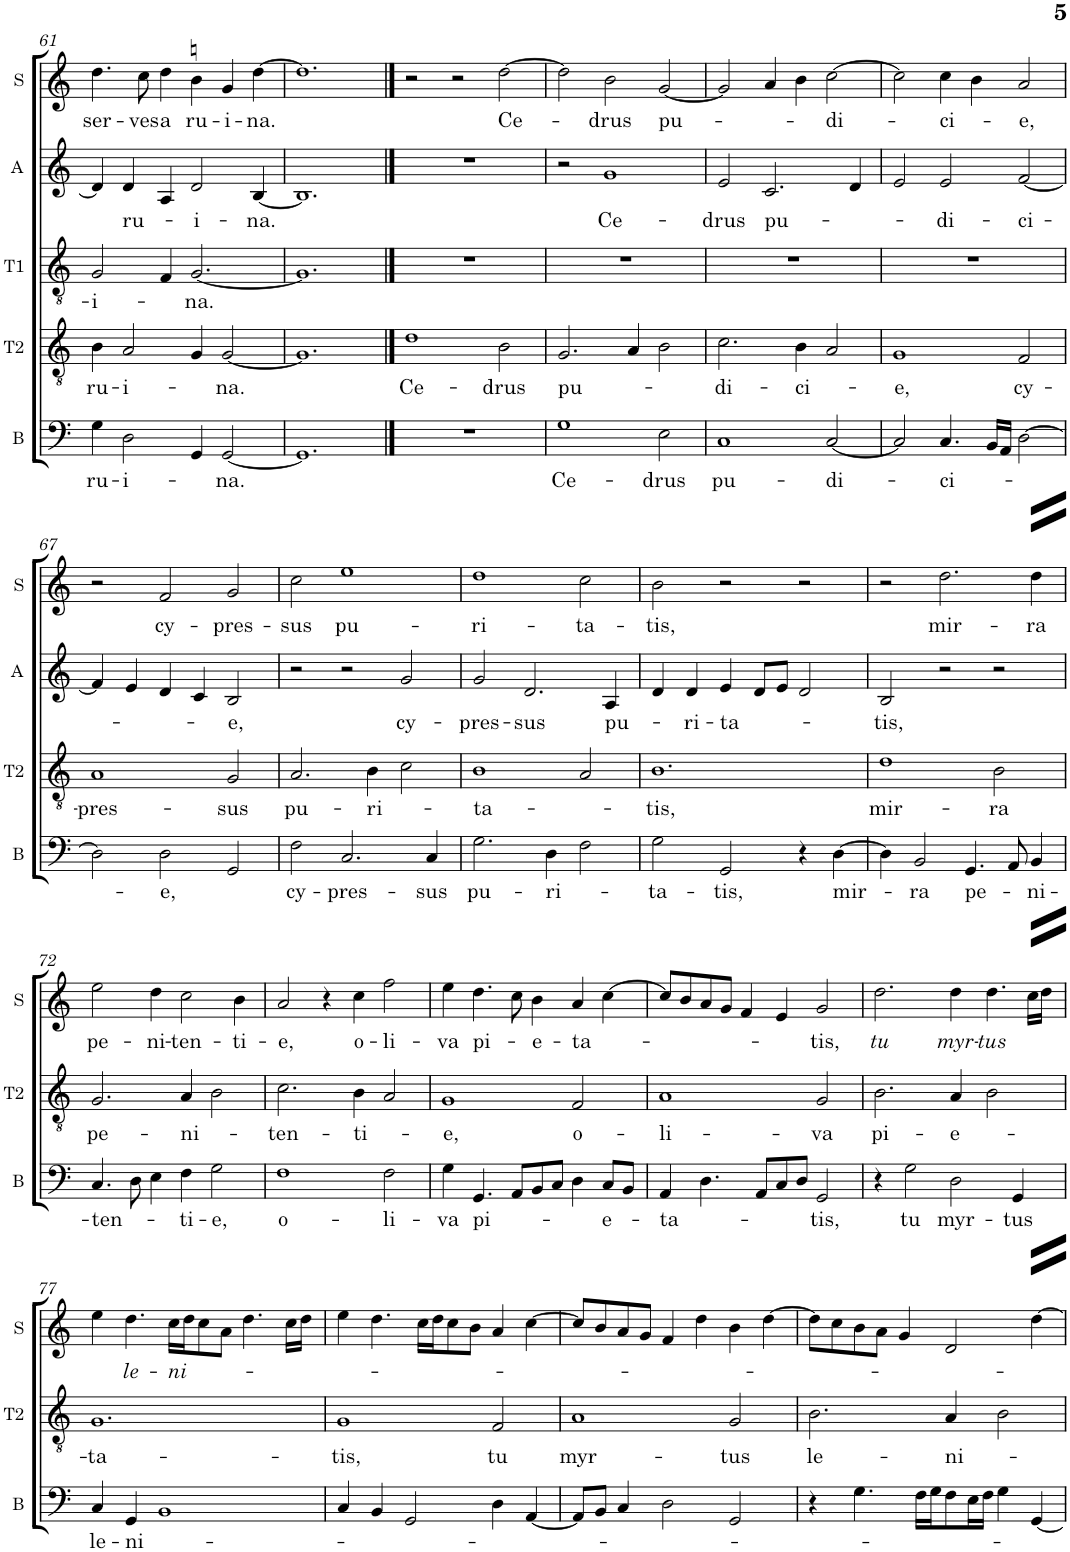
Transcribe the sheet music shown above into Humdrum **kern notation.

**kern	**text	**kern	**text	**kern	**text	**kern	**text	**kern	**text
*part5	*part5	*part4	*part4	*part3	*part3	*part2	*part2	*part1	*part1
*staff5	*staff5	*staff4	*staff4	*staff3	*staff3	*staff2	*staff2	*staff1	*staff1
*I"B	*	*I"T2	*	*I"T1	*	*I"A	*	*I"S	*
*I'B	*	*I'T2	*	*I'T1	*	*I'A	*	*I'S	*
!!LO:PB:g=z
*clefF4	*	*clefGv2	*	*clefGv2	*	*clefG2	*	*clefG2	*
*k[]	*	*k[]	*	*k[]	*	*k[]	*	*k[]	*
*M3/2	*	*M3/2	*	*M3/2	*	*M3/2	*	*M3/2	*
=61	=61	=61	=61	=61	=61	=61	=61	=61	=61
!	!LO:LY:b	!	!LO:LY:b	!	!LO:LY:b	!	!	!	!LO:LY:b
4G\	ru-	4B\	ru-	2G/	-i-	4d/]	.	4.dd\	ser-
!	!LO:LY:b	!	!LO:LY:b	!	!	!	!LO:LY:b	!	!
2D\	-i-	2A/	-i-	.	.	4d/	ru-	.	.
!	!	!	!	!	!	!	!	!	!LO:LY:b
.	.	.	.	.	.	.	.	8cc\	-ves
!	!	!	!	!	!	!	!	!	!LO:LY:b
.	.	.	.	4F/	.	4A/	.	4dd\	a
!	!	!	!	!	!LO:LY:b	!	!LO:LY:b	!	!LO:LY:b
4GG/	.	4G/	.	[2.G/	-na.	2d/	-i-	4bn\	ru-
!	!LO:LY:b	!	!LO:LY:b	!	!	!	!	!	!LO:LY:b
[2GG/	-na.	[2G/	-na.	.	.	.	.	4g/	-i-
!	!	!	!	!	!	!	!LO:LY:b	!	!LO:LY:b
.	.	.	.	.	.	[4B/	-na.	[4dd\	-na.
=62	=62	=62	=62	=62	=62	=62	=62	=62	=62
1.GG]	.	1.G]	.	1.G]	.	1.B]	.	1.dd]	.
==63	==63	==63	==63	==63	==63	==63	==63	==63	==63
!	!	!	!LO:LY:b	!	!	!	!	!	!
1.r	.	1d	Ce-	1.r	.	1.r	.	2r	.
.	.	.	.	.	.	.	.	2r	.
!	!	!	!LO:LY:b	!	!	!	!	!	!LO:LY:b
.	.	2B\	-drus	.	.	.	.	[2dd\	Ce-
=64	=64	=64	=64	=64	=64	=64	=64	=64	=64
!	!LO:LY:b	!	!LO:LY:b	!	!	!	!	!	!
1G	Ce-	2.G/	pu-	1.r	.	2r	.	2dd\]	.
!	!	!	!	!	!	!	!LO:LY:b	!	!LO:LY:b
.	.	.	.	.	.	1g	Ce-	2b\	-drus
.	.	4A/	.	.	.	.	.	.	.
!	!LO:LY:b	!	!	!	!	!	!	!	!LO:LY:b
2E\	-drus	2B\	.	.	.	.	.	[2g/	pu-
=65	=65	=65	=65	=65	=65	=65	=65	=65	=65
!	!LO:LY:b	!	!LO:LY:b	!	!	!	!LO:LY:b	!	!
1C	pu-	2.c\	-di-	1.r	.	2e/	-drus	2g/]	.
!	!	!	!	!	!	!	!LO:LY:b	!	!
.	.	.	.	.	.	2.c/	pu-	4a/	.
!	!	!	!LO:LY:b	!	!	!	!	!	!
.	.	4B\	ci-	.	.	.	.	4b\	.
!	!LO:LY:b	!	!	!	!	!	!	!	!LO:LY:b
[2C/	-di-	2A/	.	.	.	.	.	[2cc\	-di-
.	.	.	.	.	.	4d/	.	.	.
=66	=66	=66	=66	=66	=66	=66	=66	=66	=66
!	!	!	!LO:LY:b	!	!	!	!	!	!
2C/]	.	1G	-e,	1.r	.	2e/	.	2cc\]	.
!	!LO:LY:b	!	!	!	!	!	!LO:LY:b	!	!LO:LY:b
4.C/	-ci-	.	.	.	.	2e/	-di-	4cc\	-ci-
.	.	.	.	.	.	.	.	4b\	.
16BB/LL	.	.	.	.	.	.	.	.	.
16AA/JJ	.	.	.	.	.	.	.	.	.
!	!	!	!LO:LY:b	!	!	!	!LO:LY:b	!	!LO:LY:b
[2D\	.	2F/	cy-	.	.	[2f/	-ci-	2a/	-e,
!!LO:LB:g=z
=67	=67	=67	=67	=67	=67	=67	=67	=67	=67
!	!	!	!LO:LY:b	!	!	!	!	!	!
2D\]	.	1A	-pres-	1.r	.	4f/]	.	2r	.
.	.	.	.	.	.	4e/	.	.	.
!	!LO:LY:b	!	!	!	!	!	!	!	!LO:LY:b
2D\	-e,	.	.	.	.	4d/	.	2f/	cy-
.	.	.	.	.	.	4c/	.	.	.
!	!	!	!LO:LY:b	!	!	!	!LO:LY:b	!	!LO:LY:b
2GG/	.	2G/	-sus	.	.	2B/	-e,	2g/	-pres-
=68	=68	=68	=68	=68	=68	=68	=68	=68	=68
!	!LO:LY:b	!	!LO:LY:b	!	!	!	!	!	!LO:LY:b
2F\	cy-	2.A/	pu-	1.r	.	2r	.	2cc\	-sus
!	!LO:LY:b	!	!	!	!	!	!	!	!LO:LY:b
2.C/	-pres-	.	.	.	.	2r	.	1ee	pu-
!	!	!	!LO:LY:b	!	!	!	!	!	!
.	.	4B\	ri-	.	.	.	.	.	.
!	!	!	!	!	!	!	!LO:LY:b	!	!
.	.	2c\	.	.	.	2g/	cy-	.	.
!	!LO:LY:b	!	!	!	!	!	!	!	!
4C/	-sus	.	.	.	.	.	.	.	.
=69	=69	=69	=69	=69	=69	=69	=69	=69	=69
!	!LO:LY:b	!	!LO:LY:b	!	!	!	!LO:LY:b	!	!LO:LY:b
2.G\	pu-	1B	-ta-	1.r	.	2g/	-pres-	1dd	-ri-
!	!	!	!	!	!	!	!LO:LY:b	!	!
.	.	.	.	.	.	2.d/	-sus	.	.
!	!LO:LY:b	!	!	!	!	!	!	!	!
4D\	ri-	.	.	.	.	.	.	.	.
!	!	!	!	!	!	!	!	!	!LO:LY:b
2F\	.	2A/	.	.	.	.	.	2cc\	-ta-
!	!	!	!	!	!	!	!LO:LY:b	!	!
.	.	.	.	.	.	4A/	pu-	.	.
=70	=70	=70	=70	=70	=70	=70	=70	=70	=70
!	!LO:LY:b	!	!LO:LY:b	!	!	!	!	!	!LO:LY:b
2G\	-ta-	1.B	-tis,	1.r	.	4d/	.	2b\	-tis,
!	!	!	!	!	!	!	!LO:LY:b	!	!
.	.	.	.	.	.	4d/	-ri-	.	.
!	!LO:LY:b	!	!	!	!	!	!LO:LY:b	!	!
2GG/	-tis,	.	.	.	.	4e/	-ta-	2r	.
.	.	.	.	.	.	8d/L	.	.	.
.	.	.	.	.	.	8e/J	.	.	.
4r	.	.	.	.	.	2d/	.	2r	.
!	!LO:LY:b	!	!	!	!	!	!	!	!
[4D\	mir-	.	.	.	.	.	.	.	.
=71	=71	=71	=71	=71	=71	=71	=71	=71	=71
!	!	!	!LO:LY:b	!	!	!	!LO:LY:b	!	!
4D\]	.	1d	mir-	1.r	.	2B/	-tis,	2r	.
!	!LO:LY:b	!	!	!	!	!	!	!	!
2BB/	-ra	.	.	.	.	.	.	.	.
!	!	!	!	!	!	!	!	!	!LO:LY:b
.	.	.	.	.	.	2r	.	2.dd\	mir-
!	!LO:LY:b	!	!	!	!	!	!	!	!
4.GG/	pe-	.	.	.	.	.	.	.	.
!	!	!	!LO:LY:b	!	!	!	!	!	!
.	.	2B\	-ra	.	.	2r	.	.	.
8AA/	.	.	.	.	.	.	.	.	.
!	!LO:LY:b	!	!	!	!	!	!	!	!LO:LY:b
4BB/	-ni-	.	.	.	.	.	.	4dd\	-ra
!!LO:LB:g=z
=72	=72	=72	=72	=72	=72	=72	=72	=72	=72
!	!LO:LY:b	!	!LO:LY:b	!	!	!	!	!	!LO:LY:b
4.C/	-ten-	2.G/	pe-	1.r	.	1.r	.	2ee\	pe-
8D\	.	.	.	.	.	.	.	.	.
!	!	!	!	!	!	!	!	!	!LO:LY:b
4E\	.	.	.	.	.	.	.	4dd\	-ni-
!	!LO:LY:b	!	!LO:LY:b	!	!	!	!	!	!LO:LY:b
4F\	-ti-	4A/	ni-	.	.	.	.	2cc\	-ten-
!	!LO:LY:b	!	!	!	!	!	!	!	!
2G\	-e,	2B\	.	.	.	.	.	.	.
!	!	!	!	!	!	!	!	!	!LO:LY:b
.	.	.	.	.	.	.	.	4b\	-ti-
=73	=73	=73	=73	=73	=73	=73	=73	=73	=73
!	!LO:LY:b	!	!LO:LY:b	!	!	!	!	!	!LO:LY:b
1F	o-	2.c\	-ten-	1.r	.	1.r	.	2a/	-e,
.	.	.	.	.	.	.	.	4r	.
!	!	!	!LO:LY:b	!	!	!	!	!	!LO:LY:b
.	.	4B\	ti-	.	.	.	.	4cc\	o-
!	!LO:LY:b	!	!	!	!	!	!	!	!LO:LY:b
2F\	-li-	2A/	.	.	.	.	.	2ff\	-li-
=74	=74	=74	=74	=74	=74	=74	=74	=74	=74
!	!LO:LY:b	!	!LO:LY:b	!	!	!	!	!	!LO:LY:b
4G\	-va	1G	-e,	1.r	.	1.r	.	4ee\	-va
!	!LO:LY:b	!	!	!	!	!	!	!	!LO:LY:b
4.GG/	pi-	.	.	.	.	.	.	4.dd\	pi-
8AA/L	.	.	.	.	.	.	.	8cc\	.
!	!	!	!	!	!	!	!	!	!LO:LY:b
8BB/	.	.	.	.	.	.	.	4b\	-e-
8C/J	.	.	.	.	.	.	.	.	.
!	!	!	!LO:LY:b	!	!	!	!	!	!LO:LY:b
4D\	.	2F/	o-	.	.	.	.	4a/	-ta-
!	!LO:LY:b	!	!	!	!	!	!	!	!
8C/L	-e-	.	.	.	.	.	.	[4cc\	.
8BB/J	.	.	.	.	.	.	.	.	.
=75	=75	=75	=75	=75	=75	=75	=75	=75	=75
!	!LO:LY:b	!	!LO:LY:b	!	!	!	!	!	!
4AA/	-ta-	1A	-li-	1.r	.	1.r	.	8cc/L]	.
.	.	.	.	.	.	.	.	8b/	.
4.D\	.	.	.	.	.	.	.	8a/	.
.	.	.	.	.	.	.	.	8g/J	.
.	.	.	.	.	.	.	.	4f/	.
8AA/L	.	.	.	.	.	.	.	.	.
8C/	.	.	.	.	.	.	.	4e/	.
8D/J	.	.	.	.	.	.	.	.	.
!	!LO:LY:b	!	!LO:LY:b	!	!	!	!	!	!LO:LY:b
2GG/	-tis,	2G/	-va	.	.	.	.	2g/	-tis,
=76	=76	=76	=76	=76	=76	=76	=76	=76	=76
!	!	!	!LO:LY:b	!	!	!	!	!	!LO:LY:b
4r	.	2.B\	pi-	1.r	.	1.r	.	2.dd\	tu
!	!LO:LY:b	!	!	!	!	!	!	!	!
2G\	tu	.	.	.	.	.	.	.	.
!	!LO:LY:b	!	!LO:LY:b	!	!	!	!	!	!LO:LY:b
2D\	myr-	4A/	e-	.	.	.	.	4dd\	myr-
!	!	!	!	!	!	!	!	!	!LO:LY:b
.	.	2B\	.	.	.	.	.	4.dd\	-tus
!	!LO:LY:b	!	!	!	!	!	!	!	!
4GG/	-tus	.	.	.	.	.	.	.	.
.	.	.	.	.	.	.	.	16cc\LL	.
.	.	.	.	.	.	.	.	16dd\JJ	.
!!LO:LB:g=z
=77	=77	=77	=77	=77	=77	=77	=77	=77	=77
!	!LO:LY:b	!	!LO:LY:b	!	!	!	!	!	!
4C/	le-	1.G	-ta-	1.r	.	1.r	.	4ee\	.
!	!LO:LY:b	!	!	!	!	!	!	!	!LO:LY:b
4GG/	-ni-	.	.	.	.	.	.	4.dd\	le-
1BB	.	.	.	.	.	.	.	.	.
!	!	!	!	!	!	!	!	!	!LO:LY:b
.	.	.	.	.	.	.	.	16cc\LL	-ni-
.	.	.	.	.	.	.	.	16dd\J	.
.	.	.	.	.	.	.	.	8cc\	.
.	.	.	.	.	.	.	.	8a\J	.
.	.	.	.	.	.	.	.	4.dd\	.
.	.	.	.	.	.	.	.	16cc\LL	.
.	.	.	.	.	.	.	.	16dd\JJ	.
=78	=78	=78	=78	=78	=78	=78	=78	=78	=78
!	!	!	!LO:LY:b	!	!	!	!	!	!
4C/	.	1G	-tis,	1.r	.	1.r	.	4ee\	.
4BB/	.	.	.	.	.	.	.	4.dd\	.
2GG/	.	.	.	.	.	.	.	.	.
.	.	.	.	.	.	.	.	16cc\LL	.
.	.	.	.	.	.	.	.	16dd\J	.
.	.	.	.	.	.	.	.	8cc\	.
.	.	.	.	.	.	.	.	8b\J	.
!	!	!	!LO:LY:b	!	!	!	!	!	!
4D\	.	2F/	tu	.	.	.	.	4a/	.
[4AA/	.	.	.	.	.	.	.	[4cc\	.
=79	=79	=79	=79	=79	=79	=79	=79	=79	=79
!	!	!	!LO:LY:b	!	!	!	!	!	!
8AA/L]	.	1A	myr-	1.r	.	1.r	.	8cc/L]	.
8BB/J	.	.	.	.	.	.	.	8b/	.
4C/	.	.	.	.	.	.	.	8a/	.
.	.	.	.	.	.	.	.	8g/J	.
2D\	.	.	.	.	.	.	.	4f/	.
.	.	.	.	.	.	.	.	4dd\	.
!	!	!	!LO:LY:b	!	!	!	!	!	!
2GG/	.	2G/	-tus	.	.	.	.	4b\	.
.	.	.	.	.	.	.	.	[4dd\	.
=80	=80	=80	=80	=80	=80	=80	=80	=80	=80
!	!	!	!LO:LY:b	!	!	!	!	!	!
4r	.	2.B\	le-	1.r	.	1.r	.	8dd\L]	.
.	.	.	.	.	.	.	.	8cc\	.
4.G\	.	.	.	.	.	.	.	8b\	.
.	.	.	.	.	.	.	.	8a\J	.
.	.	.	.	.	.	.	.	4g/	.
16F\LL	.	.	.	.	.	.	.	.	.
16G\J	.	.	.	.	.	.	.	.	.
!	!	!	!LO:LY:b	!	!	!	!	!	!
8F\	.	4A/	ni-	.	.	.	.	2d/	.
16E\L	.	.	.	.	.	.	.	.	.
16F\JJ	.	.	.	.	.	.	.	.	.
4G\	.	2B\	.	.	.	.	.	.	.
[4GG/	.	.	.	.	.	.	.	[4dd\	.
=	=	=	=	=	=	=	=	=	=
*-	*-	*-	*-	*-	*-	*-	*-	*-	*-
